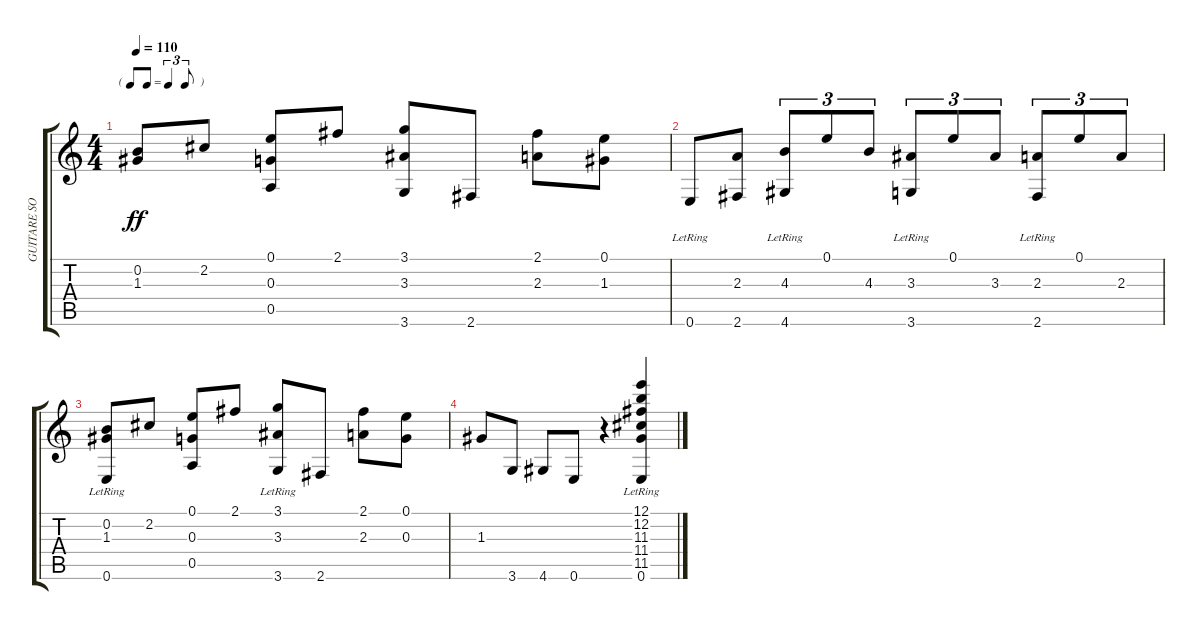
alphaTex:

\track ("GUITARE SOLO" "GUITARE SO") {instrument acousticguitarsteel}
\staff {score tabs}
\tuning (E4 B3 G3 D3 A2 E2) {hide}
\ts (4 4)
\tf triplet8th
\tempo 110
\clef g2
\ks c
(0.2 1.3).8{dy ff} 2.2.8 (0.1 0.3 0.5).8 2.1.8 (3.1 3.3 3.6).8 2.6.8 (2.1 2.3).8 (0.1 1.3).8 |
0.6{lr}.8 (2.3 2.6).8 (4.3 4.6{lr}).8{tu (3 2)} 0.1.8{tu (3 2)} 4.3.8{tu (3 2)} (3.3 3.6{lr}).8{tu (3 2)} 0.1.8{tu (3 2)} 3.3.8{tu (3 2)} (2.3 2.6{lr}).8{tu (3 2)} 0.1.8{tu (3 2)} 2.3.8{tu (3 2)} |
(0.2 1.3 0.6{lr}).8 2.2.8 (0.1 0.3 0.5).8 2.1.8 (3.1 3.3 3.6{lr}).8 2.6.8 (2.1 2.3).8 (0.1 0.3).8 |
1.3.8 3.6.8 4.6.8 0.6.8 r.4 (12.1{lr} 12.2{lr} 11.3{lr} 11.4{lr} 11.5{lr} 0.6{lr}).4
